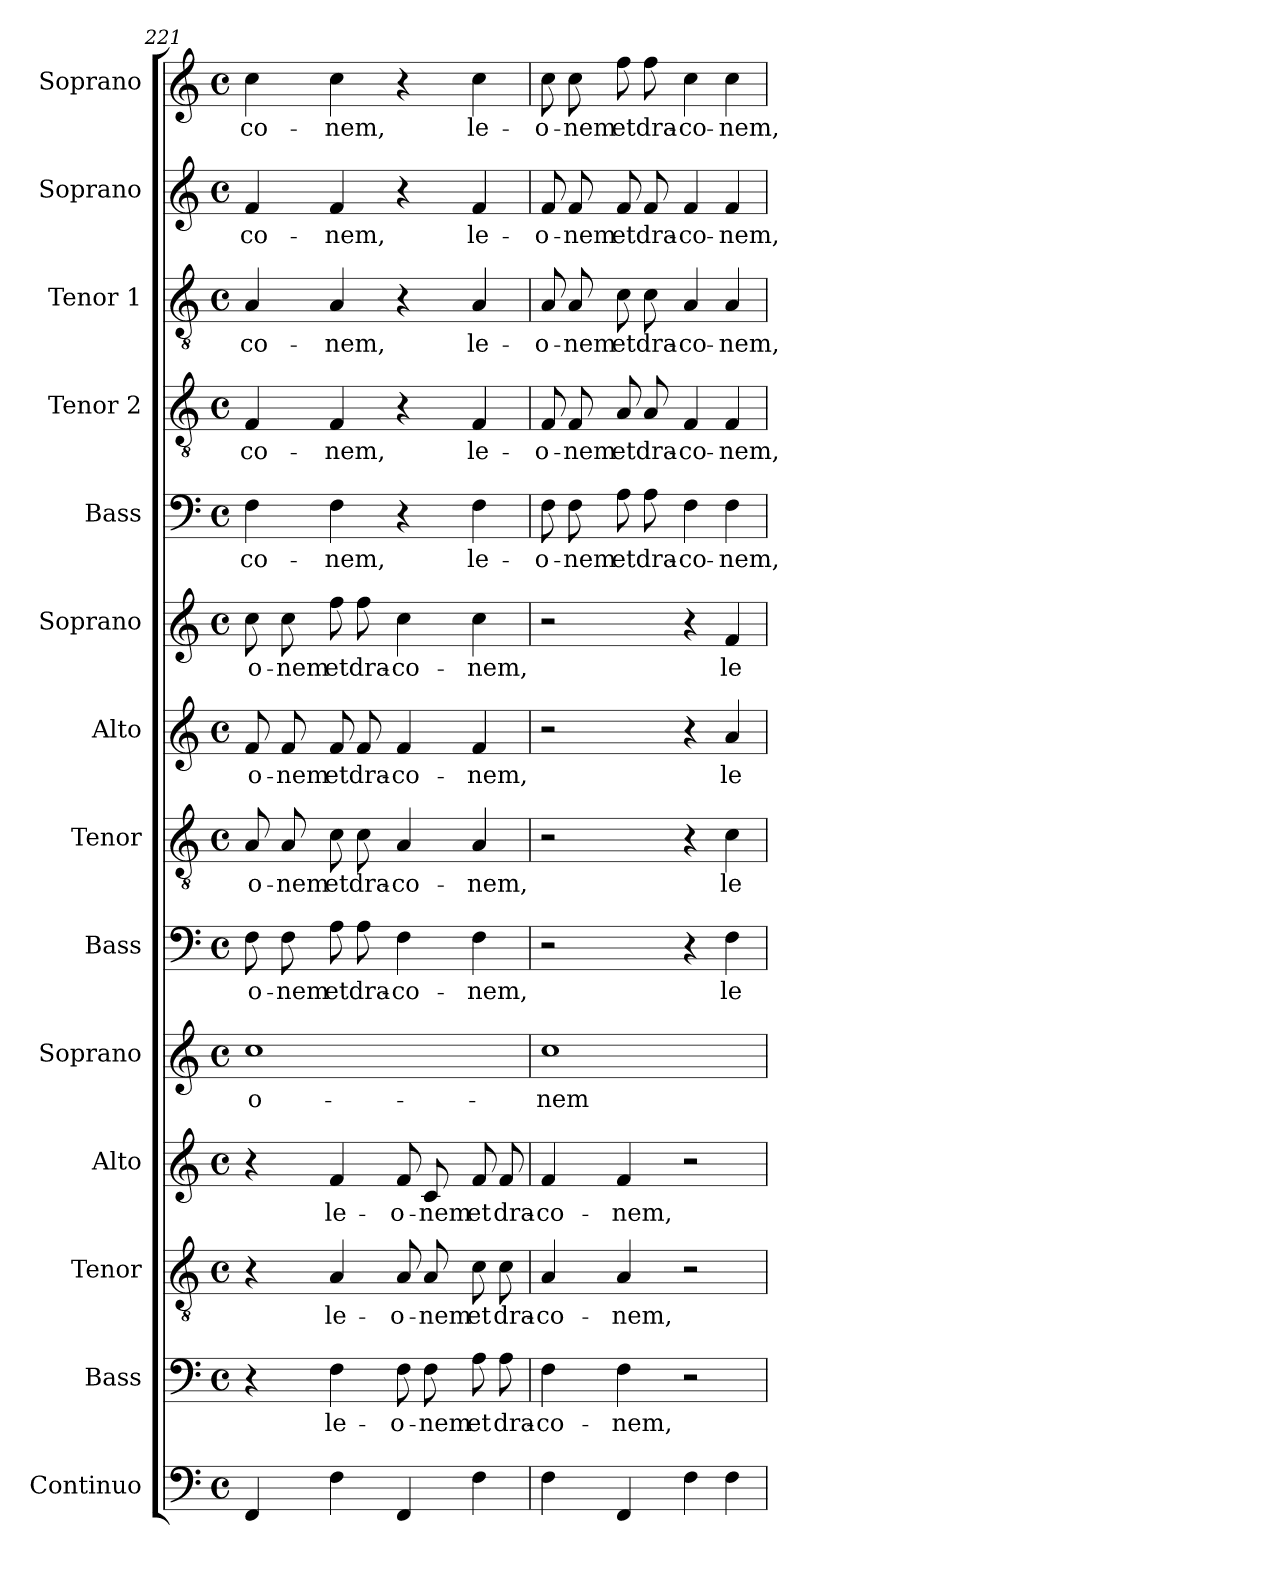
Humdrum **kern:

**kern	**kern	**text	**kern	**text	**kern	**text	**kern	**text	**kern	**text	**kern	**text	**kern	**text	**kern	**text	**kern	**text	**kern	**text	**kern	**text	**kern	**text	**kern	**text
*part14	*part13	*part13	*part12	*part12	*part11	*part11	*part10	*part10	*part9	*part9	*part8	*part8	*part7	*part7	*part6	*part6	*part5	*part5	*part4	*part4	*part3	*part3	*part2	*part2	*part1	*part1
*staff14	*staff13	*staff13	*staff12	*staff12	*staff11	*staff11	*staff10	*staff10	*staff9	*staff9	*staff8	*staff8	*staff7	*staff7	*staff6	*staff6	*staff5	*staff5	*staff4	*staff4	*staff3	*staff3	*staff2	*staff2	*staff1	*staff1
*I"Continuo	*I"Bass	*	*I"Tenor	*	*I"Alto	*	*I"Soprano	*	*I"Bass	*	*I"Tenor	*	*I"Alto	*	*I"Soprano	*	*I"Bass	*	*I"Tenor 2	*	*I"Tenor 1	*	*I"Soprano	*	*I"Soprano	*
*I'Cont.	*I'B.	*	*I'T.	*	*I'A.	*	*I'S.	*	*I'B.	*	*I'T.	*	*I'A.	*	*I'S.	*	*I'B.	*	*I'T2.	*	*I'T1.	*	*I'S.	*	*I'S.	*
!!LO:PB:g=z
*clefF4	*clefF4	*	*clefGv2	*	*clefG2	*	*clefG2	*	*clefF4	*	*clefGv2	*	*clefG2	*	*clefG2	*	*clefF4	*	*clefGv2	*	*clefGv2	*	*clefG2	*	*clefG2	*
*	*	*	*ITrd7c12	*	*	*	*	*	*	*	*ITrd7c12	*	*	*	*	*	*	*	*ITrd7c12	*	*ITrd7c12	*	*	*	*	*
*k[]	*k[]	*	*k[]	*	*k[]	*	*k[]	*	*k[]	*	*k[]	*	*k[]	*	*k[]	*	*k[]	*	*k[]	*	*k[]	*	*k[]	*	*k[]	*
*C:	*C:	*	*C:	*	*C:	*	*C:	*	*C:	*	*C:	*	*C:	*	*C:	*	*C:	*	*C:	*	*C:	*	*C:	*	*C:	*
*M4/4	*M4/4	*	*M4/4	*	*M4/4	*	*M4/4	*	*M4/4	*	*M4/4	*	*M4/4	*	*M4/4	*	*M4/4	*	*M4/4	*	*M4/4	*	*M4/4	*	*M4/4	*
*met(c)	*met(c)	*	*met(c)	*	*met(c)	*	*met(c)	*	*met(c)	*	*met(c)	*	*met(c)	*	*met(c)	*	*met(c)	*	*met(c)	*	*met(c)	*	*met(c)	*	*met(c)	*
=221	=221	=221	=221	=221	=221	=221	=221	=221	=221	=221	=221	=221	=221	=221	=221	=221	=221	=221	=221	=221	=221	=221	=221	=221	=221	=221
!	!	!	!	!	!	!	!	!LO:LY:b:color=#000000	!	!	!	!	!	!	!	!	!	!	!	!	!	!	!	!	!	!
!	!	!	!	!	!	!	!	!	!	!LO:LY:b:color=#000000	!	!	!	!	!	!	!	!	!	!	!	!	!	!	!	!
!	!	!	!	!	!	!	!	!	!	!	!	!LO:LY:b:color=#000000	!	!	!	!	!	!	!	!	!	!	!	!	!	!
!	!	!	!	!	!	!	!	!	!	!	!	!	!	!LO:LY:b:color=#000000	!	!	!	!	!	!	!	!	!	!	!	!
!	!	!	!	!	!	!	!	!	!	!	!	!	!	!	!	!LO:LY:b:color=#000000	!	!	!	!	!	!	!	!	!	!
!	!	!	!	!	!	!	!	!	!	!	!	!	!	!	!	!	!	!LO:LY:b:color=#000000	!	!	!	!	!	!	!	!
!	!	!	!	!	!	!	!	!	!	!	!	!	!	!	!	!	!	!	!	!LO:LY:b:color=#000000	!	!	!	!	!	!
!	!	!	!	!	!	!	!	!	!	!	!	!	!	!	!	!	!	!	!	!	!	!LO:LY:b:color=#000000	!	!	!	!
!	!	!	!	!	!	!	!	!	!	!	!	!	!	!	!	!	!	!	!	!	!	!	!	!LO:LY:b:color=#000000	!	!
!	!	!	!	!	!	!	!	!	!	!	!	!	!	!	!	!	!	!	!	!	!	!	!	!	!	!LO:LY:b:color=#000000
4FFi/	4r	.	4r	.	4r	.	1cci	-o-	8Fi\	-o-	8AAi/	-o-	8fi/	-o-	8cci\	-o-	4Fi\	-co-	4FFi/	-co-	4AAi/	-co-	4fi/	-co-	4cci\	-co-
!	!	!	!	!	!	!	!	!	!	!LO:LY:b:color=#000000	!	!	!	!	!	!	!	!	!	!	!	!	!	!	!	!
!	!	!	!	!	!	!	!	!	!	!	!	!LO:LY:b:color=#000000	!	!	!	!	!	!	!	!	!	!	!	!	!	!
!	!	!	!	!	!	!	!	!	!	!	!	!	!	!LO:LY:b:color=#000000	!	!	!	!	!	!	!	!	!	!	!	!
!	!	!	!	!	!	!	!	!	!	!	!	!	!	!	!	!LO:LY:b:color=#000000	!	!	!	!	!	!	!	!	!	!
.	.	.	.	.	.	.	.	.	8Fi\	-nem	8AAi/	-nem	8fi/	-nem	8cci\	-nem	.	.	.	.	.	.	.	.	.	.
!	!	!LO:LY:b:color=#000000	!	!	!	!	!	!	!	!	!	!	!	!	!	!	!	!	!	!	!	!	!	!	!	!
!	!	!	!	!LO:LY:b:color=#000000	!	!	!	!	!	!	!	!	!	!	!	!	!	!	!	!	!	!	!	!	!	!
!	!	!	!	!	!	!LO:LY:b:color=#000000	!	!	!	!	!	!	!	!	!	!	!	!	!	!	!	!	!	!	!	!
!	!	!	!	!	!	!	!	!	!	!LO:LY:b:color=#000000	!	!	!	!	!	!	!	!	!	!	!	!	!	!	!	!
!	!	!	!	!	!	!	!	!	!	!	!	!LO:LY:b:color=#000000	!	!	!	!	!	!	!	!	!	!	!	!	!	!
!	!	!	!	!	!	!	!	!	!	!	!	!	!	!LO:LY:b:color=#000000	!	!	!	!	!	!	!	!	!	!	!	!
!	!	!	!	!	!	!	!	!	!	!	!	!	!	!	!	!LO:LY:b:color=#000000	!	!	!	!	!	!	!	!	!	!
!	!	!	!	!	!	!	!	!	!	!	!	!	!	!	!	!	!	!LO:LY:b:color=#000000	!	!	!	!	!	!	!	!
!	!	!	!	!	!	!	!	!	!	!	!	!	!	!	!	!	!	!	!	!LO:LY:b:color=#000000	!	!	!	!	!	!
!	!	!	!	!	!	!	!	!	!	!	!	!	!	!	!	!	!	!	!	!	!	!LO:LY:b:color=#000000	!	!	!	!
!	!	!	!	!	!	!	!	!	!	!	!	!	!	!	!	!	!	!	!	!	!	!	!	!LO:LY:b:color=#000000	!	!
!	!	!	!	!	!	!	!	!	!	!	!	!	!	!	!	!	!	!	!	!	!	!	!	!	!	!LO:LY:b:color=#000000
4Fi\	4Fi\	le-	4AAi/	le-	4fi/	le-	.	.	8Ai\	et	8Ci\	et	8fi/	et	8ffi\	et	4Fi\	-nem,	4FFi/	-nem,	4AAi/	-nem,	4fi/	-nem,	4cci\	-nem,
!	!	!	!	!	!	!	!	!	!	!LO:LY:b:color=#000000	!	!	!	!	!	!	!	!	!	!	!	!	!	!	!	!
!	!	!	!	!	!	!	!	!	!	!	!	!LO:LY:b:color=#000000	!	!	!	!	!	!	!	!	!	!	!	!	!	!
!	!	!	!	!	!	!	!	!	!	!	!	!	!	!LO:LY:b:color=#000000	!	!	!	!	!	!	!	!	!	!	!	!
!	!	!	!	!	!	!	!	!	!	!	!	!	!	!	!	!LO:LY:b:color=#000000	!	!	!	!	!	!	!	!	!	!
.	.	.	.	.	.	.	.	.	8Ai\	dra-	8Ci\	dra-	8fi/	dra-	8ffi\	dra-	.	.	.	.	.	.	.	.	.	.
!	!	!LO:LY:b:color=#000000	!	!	!	!	!	!	!	!	!	!	!	!	!	!	!	!	!	!	!	!	!	!	!	!
!	!	!	!	!LO:LY:b:color=#000000	!	!	!	!	!	!	!	!	!	!	!	!	!	!	!	!	!	!	!	!	!	!
!	!	!	!	!	!	!LO:LY:b:color=#000000	!	!	!	!	!	!	!	!	!	!	!	!	!	!	!	!	!	!	!	!
!	!	!	!	!	!	!	!	!	!	!LO:LY:b:color=#000000	!	!	!	!	!	!	!	!	!	!	!	!	!	!	!	!
!	!	!	!	!	!	!	!	!	!	!	!	!LO:LY:b:color=#000000	!	!	!	!	!	!	!	!	!	!	!	!	!	!
!	!	!	!	!	!	!	!	!	!	!	!	!	!	!LO:LY:b:color=#000000	!	!	!	!	!	!	!	!	!	!	!	!
!	!	!	!	!	!	!	!	!	!	!	!	!	!	!	!	!LO:LY:b:color=#000000	!	!	!	!	!	!	!	!	!	!
4FFi/	8Fi\	-o-	8AAi/	-o-	8fi/	-o-	.	.	4Fi\	-co-	4AAi/	-co-	4fi/	-co-	4cci\	-co-	4r	.	4r	.	4r	.	4r	.	4r	.
!	!	!LO:LY:b:color=#000000	!	!	!	!	!	!	!	!	!	!	!	!	!	!	!	!	!	!	!	!	!	!	!	!
!	!	!	!	!LO:LY:b:color=#000000	!	!	!	!	!	!	!	!	!	!	!	!	!	!	!	!	!	!	!	!	!	!
!	!	!	!	!	!	!LO:LY:b:color=#000000	!	!	!	!	!	!	!	!	!	!	!	!	!	!	!	!	!	!	!	!
.	8Fi\	-nem	8AAi/	-nem	8ci/	-nem	.	.	.	.	.	.	.	.	.	.	.	.	.	.	.	.	.	.	.	.
!	!	!LO:LY:b:color=#000000	!	!	!	!	!	!	!	!	!	!	!	!	!	!	!	!	!	!	!	!	!	!	!	!
!	!	!	!	!LO:LY:b:color=#000000	!	!	!	!	!	!	!	!	!	!	!	!	!	!	!	!	!	!	!	!	!	!
!	!	!	!	!	!	!LO:LY:b:color=#000000	!	!	!	!	!	!	!	!	!	!	!	!	!	!	!	!	!	!	!	!
!	!	!	!	!	!	!	!	!	!	!LO:LY:b:color=#000000	!	!	!	!	!	!	!	!	!	!	!	!	!	!	!	!
!	!	!	!	!	!	!	!	!	!	!	!	!LO:LY:b:color=#000000	!	!	!	!	!	!	!	!	!	!	!	!	!	!
!	!	!	!	!	!	!	!	!	!	!	!	!	!	!LO:LY:b:color=#000000	!	!	!	!	!	!	!	!	!	!	!	!
!	!	!	!	!	!	!	!	!	!	!	!	!	!	!	!	!LO:LY:b:color=#000000	!	!	!	!	!	!	!	!	!	!
!	!	!	!	!	!	!	!	!	!	!	!	!	!	!	!	!	!	!LO:LY:b:color=#000000	!	!	!	!	!	!	!	!
!	!	!	!	!	!	!	!	!	!	!	!	!	!	!	!	!	!	!	!	!LO:LY:b:color=#000000	!	!	!	!	!	!
!	!	!	!	!	!	!	!	!	!	!	!	!	!	!	!	!	!	!	!	!	!	!LO:LY:b:color=#000000	!	!	!	!
!	!	!	!	!	!	!	!	!	!	!	!	!	!	!	!	!	!	!	!	!	!	!	!	!LO:LY:b:color=#000000	!	!
!	!	!	!	!	!	!	!	!	!	!	!	!	!	!	!	!	!	!	!	!	!	!	!	!	!	!LO:LY:b:color=#000000
4Fi\	8Ai\	et	8Ci\	et	8fi/	et	.	.	4Fi\	-nem,	4AAi/	-nem,	4fi/	-nem,	4cci\	-nem,	4Fi\	le-	4FFi/	le-	4AAi/	le-	4fi/	le-	4cci\	le-
!	!	!LO:LY:b:color=#000000	!	!	!	!	!	!	!	!	!	!	!	!	!	!	!	!	!	!	!	!	!	!	!	!
!	!	!	!	!LO:LY:b:color=#000000	!	!	!	!	!	!	!	!	!	!	!	!	!	!	!	!	!	!	!	!	!	!
!	!	!	!	!	!	!LO:LY:b:color=#000000	!	!	!	!	!	!	!	!	!	!	!	!	!	!	!	!	!	!	!	!
.	8Ai\	dra-	8Ci\	dra-	8fi/	dra-	.	.	.	.	.	.	.	.	.	.	.	.	.	.	.	.	.	.	.	.
=222	=222	=222	=222	=222	=222	=222	=222	=222	=222	=222	=222	=222	=222	=222	=222	=222	=222	=222	=222	=222	=222	=222	=222	=222	=222	=222
!	!	!LO:LY:b:color=#000000	!	!	!	!	!	!	!	!	!	!	!	!	!	!	!	!	!	!	!	!	!	!	!	!
!	!	!	!	!LO:LY:b:color=#000000	!	!	!	!	!	!	!	!	!	!	!	!	!	!	!	!	!	!	!	!	!	!
!	!	!	!	!	!	!LO:LY:b:color=#000000	!	!	!	!	!	!	!	!	!	!	!	!	!	!	!	!	!	!	!	!
!	!	!	!	!	!	!	!	!LO:LY:b:color=#000000	!	!	!	!	!	!	!	!	!	!	!	!	!	!	!	!	!	!
!	!	!	!	!	!	!	!	!	!	!	!	!	!	!	!	!	!	!LO:LY:b:color=#000000	!	!	!	!	!	!	!	!
!	!	!	!	!	!	!	!	!	!	!	!	!	!	!	!	!	!	!	!	!LO:LY:b:color=#000000	!	!	!	!	!	!
!	!	!	!	!	!	!	!	!	!	!	!	!	!	!	!	!	!	!	!	!	!	!LO:LY:b:color=#000000	!	!	!	!
!	!	!	!	!	!	!	!	!	!	!	!	!	!	!	!	!	!	!	!	!	!	!	!	!LO:LY:b:color=#000000	!	!
!	!	!	!	!	!	!	!	!	!	!	!	!	!	!	!	!	!	!	!	!	!	!	!	!	!	!LO:LY:b:color=#000000
4Fi\	4Fi\	-co-	4AAi/	-co-	4fi/	-co-	1cci	-nem	2r	.	2r	.	2r	.	2r	.	8Fi\	-o-	8FFi/	-o-	8AAi/	-o-	8fi/	-o-	8cci\	-o-
!	!	!	!	!	!	!	!	!	!	!	!	!	!	!	!	!	!	!LO:LY:b:color=#000000	!	!	!	!	!	!	!	!
!	!	!	!	!	!	!	!	!	!	!	!	!	!	!	!	!	!	!	!	!LO:LY:b:color=#000000	!	!	!	!	!	!
!	!	!	!	!	!	!	!	!	!	!	!	!	!	!	!	!	!	!	!	!	!	!LO:LY:b:color=#000000	!	!	!	!
!	!	!	!	!	!	!	!	!	!	!	!	!	!	!	!	!	!	!	!	!	!	!	!	!LO:LY:b:color=#000000	!	!
!	!	!	!	!	!	!	!	!	!	!	!	!	!	!	!	!	!	!	!	!	!	!	!	!	!	!LO:LY:b:color=#000000
.	.	.	.	.	.	.	.	.	.	.	.	.	.	.	.	.	8Fi\	-nem	8FFi/	-nem	8AAi/	-nem	8fi/	-nem	8cci\	-nem
!	!	!LO:LY:b:color=#000000	!	!	!	!	!	!	!	!	!	!	!	!	!	!	!	!	!	!	!	!	!	!	!	!
!	!	!	!	!LO:LY:b:color=#000000	!	!	!	!	!	!	!	!	!	!	!	!	!	!	!	!	!	!	!	!	!	!
!	!	!	!	!	!	!LO:LY:b:color=#000000	!	!	!	!	!	!	!	!	!	!	!	!	!	!	!	!	!	!	!	!
!	!	!	!	!	!	!	!	!	!	!	!	!	!	!	!	!	!	!LO:LY:b:color=#000000	!	!	!	!	!	!	!	!
!	!	!	!	!	!	!	!	!	!	!	!	!	!	!	!	!	!	!	!	!LO:LY:b:color=#000000	!	!	!	!	!	!
!	!	!	!	!	!	!	!	!	!	!	!	!	!	!	!	!	!	!	!	!	!	!LO:LY:b:color=#000000	!	!	!	!
!	!	!	!	!	!	!	!	!	!	!	!	!	!	!	!	!	!	!	!	!	!	!	!	!LO:LY:b:color=#000000	!	!
!	!	!	!	!	!	!	!	!	!	!	!	!	!	!	!	!	!	!	!	!	!	!	!	!	!	!LO:LY:b:color=#000000
4FFi/	4Fi\	-nem,	4AAi/	-nem,	4fi/	-nem,	.	.	.	.	.	.	.	.	.	.	8Ai\	et	8AAi/	et	8Ci\	et	8fi/	et	8ffi\	et
!	!	!	!	!	!	!	!	!	!	!	!	!	!	!	!	!	!	!LO:LY:b:color=#000000	!	!	!	!	!	!	!	!
!	!	!	!	!	!	!	!	!	!	!	!	!	!	!	!	!	!	!	!	!LO:LY:b:color=#000000	!	!	!	!	!	!
!	!	!	!	!	!	!	!	!	!	!	!	!	!	!	!	!	!	!	!	!	!	!LO:LY:b:color=#000000	!	!	!	!
!	!	!	!	!	!	!	!	!	!	!	!	!	!	!	!	!	!	!	!	!	!	!	!	!LO:LY:b:color=#000000	!	!
!	!	!	!	!	!	!	!	!	!	!	!	!	!	!	!	!	!	!	!	!	!	!	!	!	!	!LO:LY:b:color=#000000
.	.	.	.	.	.	.	.	.	.	.	.	.	.	.	.	.	8Ai\	dra-	8AAi/	dra-	8Ci\	dra-	8fi/	dra-	8ffi\	dra-
!	!	!	!	!	!	!	!	!	!	!	!	!	!	!	!	!	!	!LO:LY:b:color=#000000	!	!	!	!	!	!	!	!
!	!	!	!	!	!	!	!	!	!	!	!	!	!	!	!	!	!	!	!	!LO:LY:b:color=#000000	!	!	!	!	!	!
!	!	!	!	!	!	!	!	!	!	!	!	!	!	!	!	!	!	!	!	!	!	!LO:LY:b:color=#000000	!	!	!	!
!	!	!	!	!	!	!	!	!	!	!	!	!	!	!	!	!	!	!	!	!	!	!	!	!LO:LY:b:color=#000000	!	!
!	!	!	!	!	!	!	!	!	!	!	!	!	!	!	!	!	!	!	!	!	!	!	!	!	!	!LO:LY:b:color=#000000
4Fi\	2r	.	2r	.	2r	.	.	.	4r	.	4r	.	4r	.	4r	.	4Fi\	-co-	4FFi/	-co-	4AAi/	-co-	4fi/	-co-	4cci\	-co-
!	!	!	!	!	!	!	!	!	!	!LO:LY:b:color=#000000	!	!	!	!	!	!	!	!	!	!	!	!	!	!	!	!
!	!	!	!	!	!	!	!	!	!	!	!	!LO:LY:b:color=#000000	!	!	!	!	!	!	!	!	!	!	!	!	!	!
!	!	!	!	!	!	!	!	!	!	!	!	!	!	!LO:LY:b:color=#000000	!	!	!	!	!	!	!	!	!	!	!	!
!	!	!	!	!	!	!	!	!	!	!	!	!	!	!	!	!LO:LY:b:color=#000000	!	!	!	!	!	!	!	!	!	!
!	!	!	!	!	!	!	!	!	!	!	!	!	!	!	!	!	!	!LO:LY:b:color=#000000	!	!	!	!	!	!	!	!
!	!	!	!	!	!	!	!	!	!	!	!	!	!	!	!	!	!	!	!	!LO:LY:b:color=#000000	!	!	!	!	!	!
!	!	!	!	!	!	!	!	!	!	!	!	!	!	!	!	!	!	!	!	!	!	!LO:LY:b:color=#000000	!	!	!	!
!	!	!	!	!	!	!	!	!	!	!	!	!	!	!	!	!	!	!	!	!	!	!	!	!LO:LY:b:color=#000000	!	!
!	!	!	!	!	!	!	!	!	!	!	!	!	!	!	!	!	!	!	!	!	!	!	!	!	!	!LO:LY:b:color=#000000
4Fi\	.	.	.	.	.	.	.	.	4Fi\	le-	4Ci\	le-	4ai/	le-	4fi/	le-	4Fi\	-nem,	4FFi/	-nem,	4AAi/	-nem,	4fi/	-nem,	4cci\	-nem,
=	=	=	=	=	=	=	=	=	=	=	=	=	=	=	=	=	=	=	=	=	=	=	=	=	=	=
*-	*-	*-	*-	*-	*-	*-	*-	*-	*-	*-	*-	*-	*-	*-	*-	*-	*-	*-	*-	*-	*-	*-	*-	*-	*-	*-
